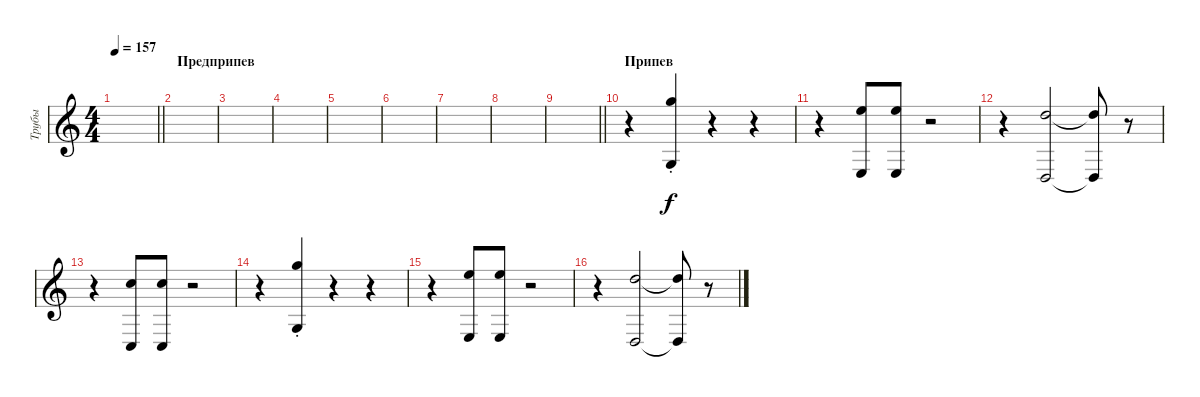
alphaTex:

\track ("Трубы" "Трубы") {instrument brasssection}
\staff {score}
\tuning (E4 B3 G3 D3 A2 E2) {hide}
\ts (4 4)
\tempo 157
\clef g2
\barLineRight lightlight
\ks c
|
\section ("" "Предприпев")
|
|
|
|
|
|
|
\barLineRight lightlight
|
\section ("" "Припев")
r.4 (15.1{st} 10.5{st}).4 r.4 r.4 |
r.4 (12.1 7.5).8 (12.1 7.5).8 r.2 |
r.4 (10.1 5.5).2 (10.1{t} 5.5{t}).8 r.8 |
r.4 (8.1 3.5).8 (8.1 3.5).8 r.2 |
r.4 (15.1{st} 10.5{st}).4 r.4 r.4 |
r.4 (12.1 7.5).8 (12.1 7.5).8 r.2 |
r.4 (10.1 5.5).2 (10.1{t} 5.5{t}).8 r.8
